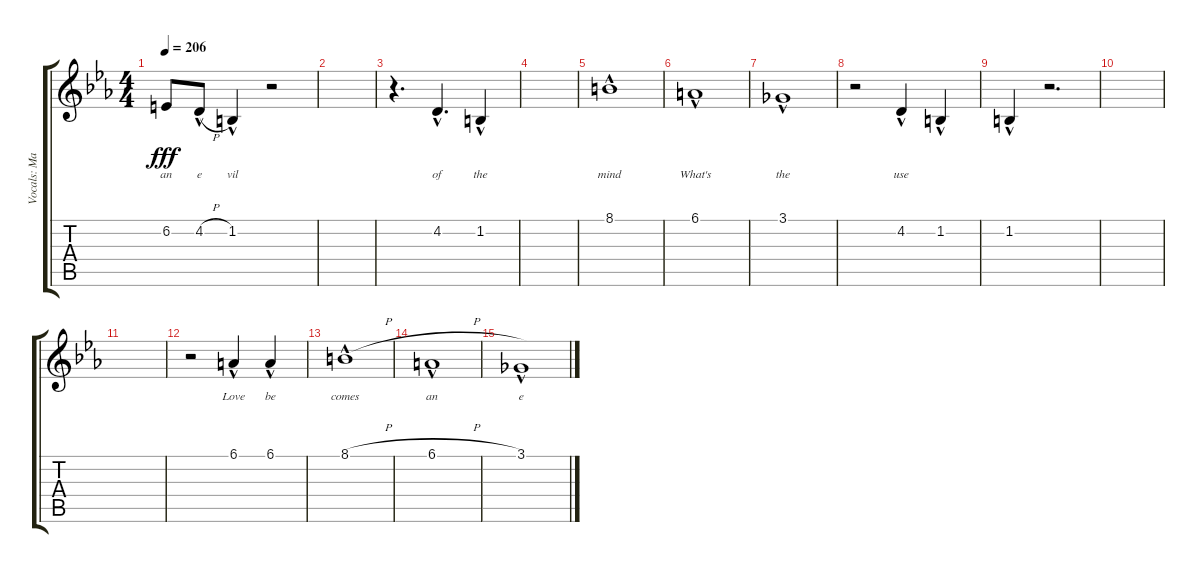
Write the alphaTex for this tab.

\track ("Vocals: Martin" "Vocals: Ma") {instrument lead2sawtooth}
\staff {score tabs}
\tuning (Eb4 Bb3 Gb3 Db3 Ab2 Eb2) {hide}
\ts (4 4)
\tempo 206
\clef g2
\ks eb
6.2{t}.8{lyrics (0 "an") lyrics (1 "") lyrics (2 "") lyrics (3 "") lyrics (4 "") dy fff} 4.2{h hac}.8{lyrics (0 "e") lyrics (1 "") lyrics (2 "") lyrics (3 "") lyrics (4 "")} 1.2{hac}.4{lyrics (0 "vil") lyrics (1 "") lyrics (2 "") lyrics (3 "") lyrics (4 "")} r.2 |
|
r.4{d} 4.2{hac}.4{d lyrics (0 "of") lyrics (1 "") lyrics (2 "") lyrics (3 "") lyrics (4 "")} 1.2{hac}.4{lyrics (0 "the") lyrics (1 "") lyrics (2 "") lyrics (3 "") lyrics (4 "")} |
|
8.1{hac}.1{lyrics (0 "mind") lyrics (1 "") lyrics (2 "") lyrics (3 "") lyrics (4 "")} |
6.1{hac}.1{lyrics (0 "What's") lyrics (1 "") lyrics (2 "") lyrics (3 "") lyrics (4 "")} |
3.1{hac}.1{lyrics (0 "the") lyrics (1 "") lyrics (2 "") lyrics (3 "") lyrics (4 "")} |
r.2 4.2{hac}.4{lyrics (0 "use") lyrics (1 "") lyrics (2 "") lyrics (3 "") lyrics (4 "")} 1.2{hac}.4{lyrics (0 "") lyrics (1 "") lyrics (2 "") lyrics (3 "") lyrics (4 "")} |
1.2{hac}.4{lyrics (0 "") lyrics (1 "") lyrics (2 "") lyrics (3 "") lyrics (4 "")} r.2{d} |
|
|
r.2 6.1{hac}.4{lyrics (0 "Love") lyrics (1 "") lyrics (2 "") lyrics (3 "") lyrics (4 "")} 6.1{hac}.4{lyrics (0 "be") lyrics (1 "") lyrics (2 "") lyrics (3 "") lyrics (4 "")} |
8.1{h hac}.1{lyrics (0 "comes") lyrics (1 "") lyrics (2 "") lyrics (3 "") lyrics (4 "")} |
6.1{h hac}.1{lyrics (0 "an") lyrics (1 "") lyrics (2 "") lyrics (3 "") lyrics (4 "")} |
3.1{hac}.1{lyrics (0 "e") lyrics (1 "") lyrics (2 "") lyrics (3 "") lyrics (4 "")}
